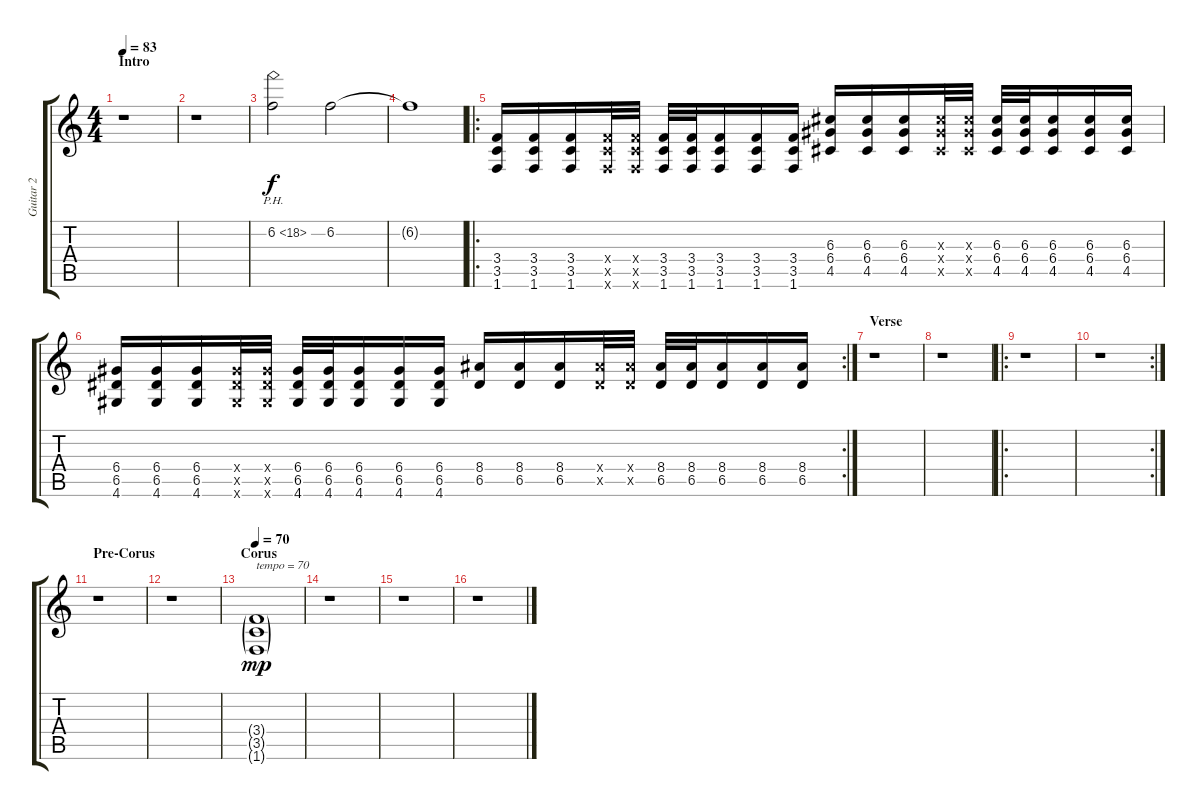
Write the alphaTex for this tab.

\track ("Guitar 2" "Guitar 2") {instrument distortionguitar}
\staff {score tabs}
\tuning (E4 B3 G3 D3 A2 E2) {hide}
\ts (4 4)
\section ("" "Intro")
\tempo 83
\clef g2
\ks c
r.1{dy f instrument distortionguitar} |
r.1 |
6.2{ph 12}.2 6.2.2 |
6.2{t}.1 |
\ro
(3.4 3.5 1.6).16 (3.4 3.5 1.6).16 (3.4 3.5 1.6).16 (3.4{x} 3.5{x} 1.6{x}).32 (3.4{x} 3.5{x} 1.6{x}).32 (3.4 3.5 1.6).32 (3.4 3.5 1.6).32 (3.4 3.5 1.6).16 (3.4 3.5 1.6).16 (3.4 3.5 1.6).16 (6.3 6.4 4.5).16 (6.3 6.4 4.5).16 (6.3 6.4 4.5).16 (6.3{x} 6.4{x} 4.5{x}).32 (6.3{x} 6.4{x} 4.5{x}).32 (6.3 6.4 4.5).32 (6.3 6.4 4.5).32 (6.3 6.4 4.5).16 (6.3 6.4 4.5).16 (6.3 6.4 4.5).16 |
\rc 2
(6.4 6.5 4.6).16 (6.4 6.5 4.6).16 (6.4 6.5 4.6).16 (6.4{x} 6.5{x} 4.6{x}).32 (6.4{x} 6.5{x} 4.6{x}).32 (6.4 6.5 4.6).32 (6.4 6.5 4.6).32 (6.4 6.5 4.6).16 (6.4 6.5 4.6).16 (6.4 6.5 4.6).16 (8.4 6.5).16 (8.4 6.5).16 (8.4 6.5).16 (8.4{x} 6.5{x}).32 (8.4{x} 6.5{x}).32 (8.4 6.5).32 (8.4 6.5).32 (8.4 6.5).16 (8.4 6.5).16 (8.4 6.5).16 |
\section ("" "Verse")
r.1 |
r.1 |
\ro
r.1 |
\rc 2
r.1 |
\section ("" "Pre-Corus")
r.1 |
r.1 |
\section ("" "Corus")
\tempo 70
(3.4{g} 3.5{g} 1.6{g}).1{txt "tempo = 70" dy mp} |
r.1 |
r.1 |
r.1
